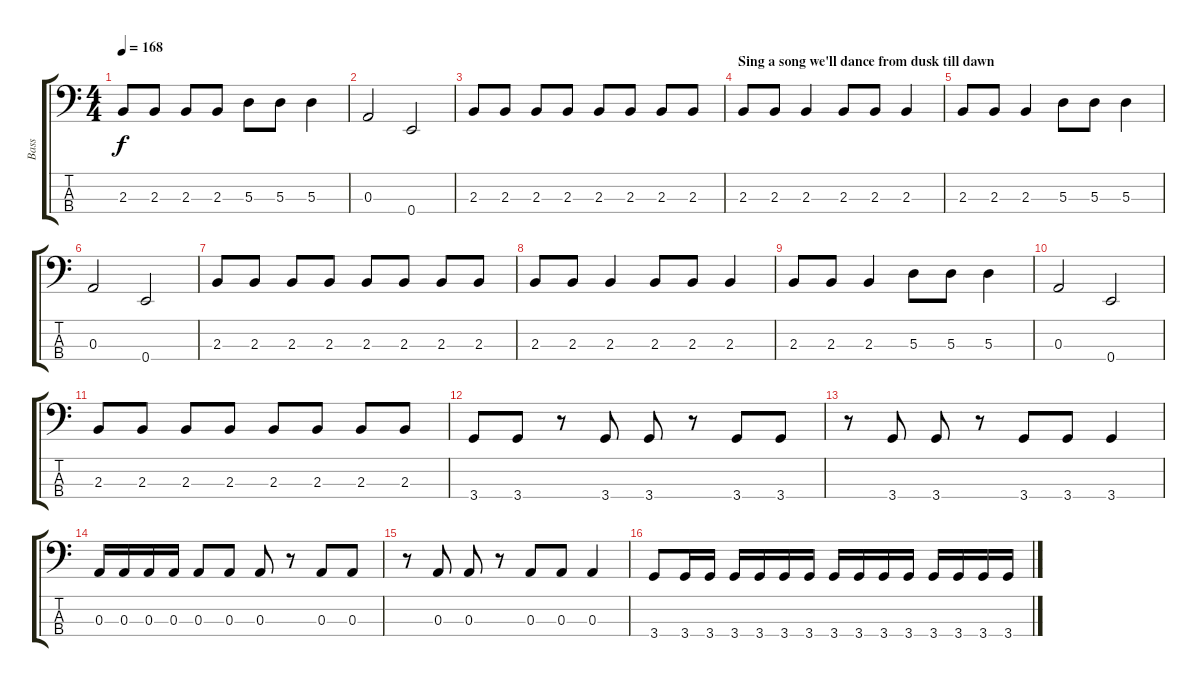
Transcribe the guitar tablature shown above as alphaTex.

\track ("Bass" "Bass") {instrument electricbassfinger}
\staff {score tabs}
\tuning (G2 D2 A1 E1) {hide}
\ts (4 4)
\tempo 168
\clef f4
\ks c
2.3.8{dy f} 2.3.8 2.3.8 2.3.8 5.3.8 5.3.8 5.3.4 |
0.3.2 0.4.2 |
2.3.8 2.3.8 2.3.8 2.3.8 2.3.8 2.3.8 2.3.8 2.3.8 |
\section ("" "Sing a song we'll dance from dusk till dawn")
2.3.8 2.3.8 2.3.4 2.3.8 2.3.8 2.3.4 |
2.3.8 2.3.8 2.3.4 5.3.8 5.3.8 5.3.4 |
0.3.2 0.4.2 |
2.3.8 2.3.8 2.3.8 2.3.8 2.3.8 2.3.8 2.3.8 2.3.8 |
2.3.8 2.3.8 2.3.4 2.3.8 2.3.8 2.3.4 |
2.3.8 2.3.8 2.3.4 5.3.8 5.3.8 5.3.4 |
0.3.2 0.4.2 |
2.3.8 2.3.8 2.3.8 2.3.8 2.3.8 2.3.8 2.3.8 2.3.8 |
3.4.8 3.4.8 r.8 3.4.8 3.4.8 r.8 3.4.8 3.4.8 |
r.8 3.4.8 3.4.8 r.8 3.4.8 3.4.8 3.4.4 |
0.3.16 0.3.16 0.3.16 0.3.16 0.3.8 0.3.8 0.3.8 r.8 0.3.8 0.3.8 |
r.8 0.3.8 0.3.8 r.8 0.3.8 0.3.8 0.3.4 |
3.4.8 3.4.16 3.4.16 3.4.16 3.4.16 3.4.16 3.4.16 3.4.16 3.4.16 3.4.16 3.4.16 3.4.16 3.4.16 3.4.16 3.4.16
